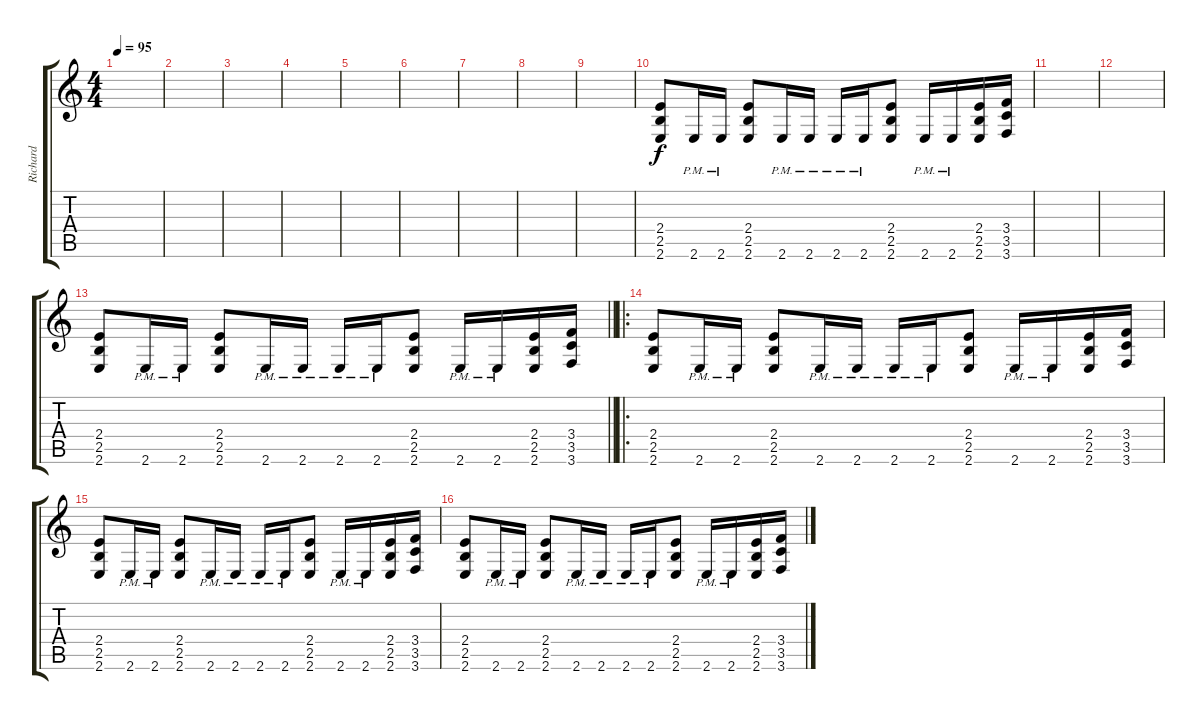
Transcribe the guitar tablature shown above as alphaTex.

\track ("Richard" "Richard") {instrument distortionguitar}
\staff {score tabs}
\tuning (E4 B3 G3 D3 A2 D2) {hide}
\ts (4 4)
\tempo 95
\clef g2
\ks c
|
|
|
|
|
|
|
|
|
(2.4 2.5 2.6).8 2.6{pm}.16 2.6{pm}.16 (2.4 2.5 2.6).8 2.6{pm}.16 2.6{pm}.16 2.6{pm}.16 2.6{pm}.16 (2.4 2.5 2.6).8 2.6{pm}.16 2.6{pm}.16 (2.4 2.5 2.6).16 (3.4 3.5 3.6).16 |
|
|
\barLineRight lightlight
(2.4 2.5 2.6).8 2.6{pm}.16 2.6{pm}.16 (2.4 2.5 2.6).8 2.6{pm}.16 2.6{pm}.16 2.6{pm}.16 2.6{pm}.16 (2.4 2.5 2.6).8 2.6{pm}.16 2.6{pm}.16 (2.4 2.5 2.6).16 (3.4 3.5 3.6).16 |
\ro
(2.4 2.5 2.6).8 2.6{pm}.16 2.6{pm}.16 (2.4 2.5 2.6).8 2.6{pm}.16 2.6{pm}.16 2.6{pm}.16 2.6{pm}.16 (2.4 2.5 2.6).8 2.6{pm}.16 2.6{pm}.16 (2.4 2.5 2.6).16 (3.4 3.5 3.6).16 |
(2.4 2.5 2.6).8 2.6{pm}.16 2.6{pm}.16 (2.4 2.5 2.6).8 2.6{pm}.16 2.6{pm}.16 2.6{pm}.16 2.6{pm}.16 (2.4 2.5 2.6).8 2.6{pm}.16 2.6{pm}.16 (2.4 2.5 2.6).16 (3.4 3.5 3.6).16 |
(2.4 2.5 2.6).8 2.6{pm}.16 2.6{pm}.16 (2.4 2.5 2.6).8 2.6{pm}.16 2.6{pm}.16 2.6{pm}.16 2.6{pm}.16 (2.4 2.5 2.6).8 2.6{pm}.16 2.6{pm}.16 (2.4 2.5 2.6).16 (3.4 3.5 3.6).16
